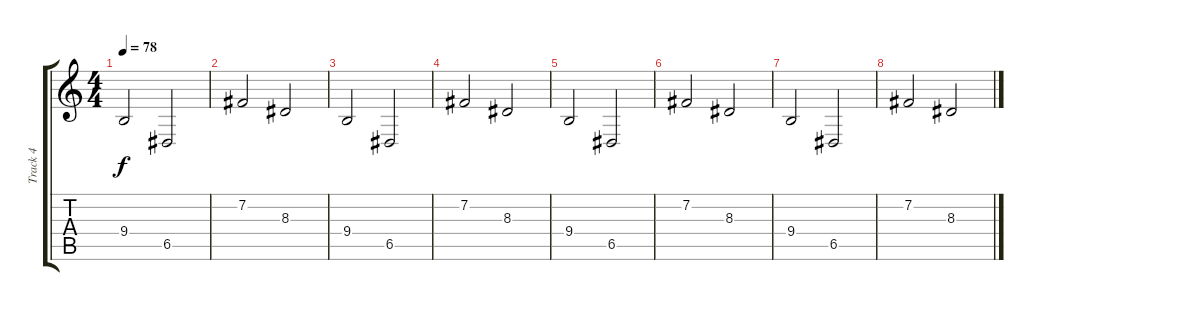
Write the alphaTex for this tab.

\track ("Track 4" "Track 4") {instrument lead2sawtooth}
\staff {score tabs}
\tuning (E4 B3 G3 D3 A2 E2) {hide}
\ts (4 4)
\tempo 78
\clef g2
\ks c
9.4.2{dy f} 6.5.2 |
7.2.2 8.3.2 |
9.4.2 6.5.2 |
7.2.2 8.3.2 |
9.4.2 6.5.2 |
7.2.2 8.3.2 |
9.4.2 6.5.2 |
7.2.2 8.3.2
